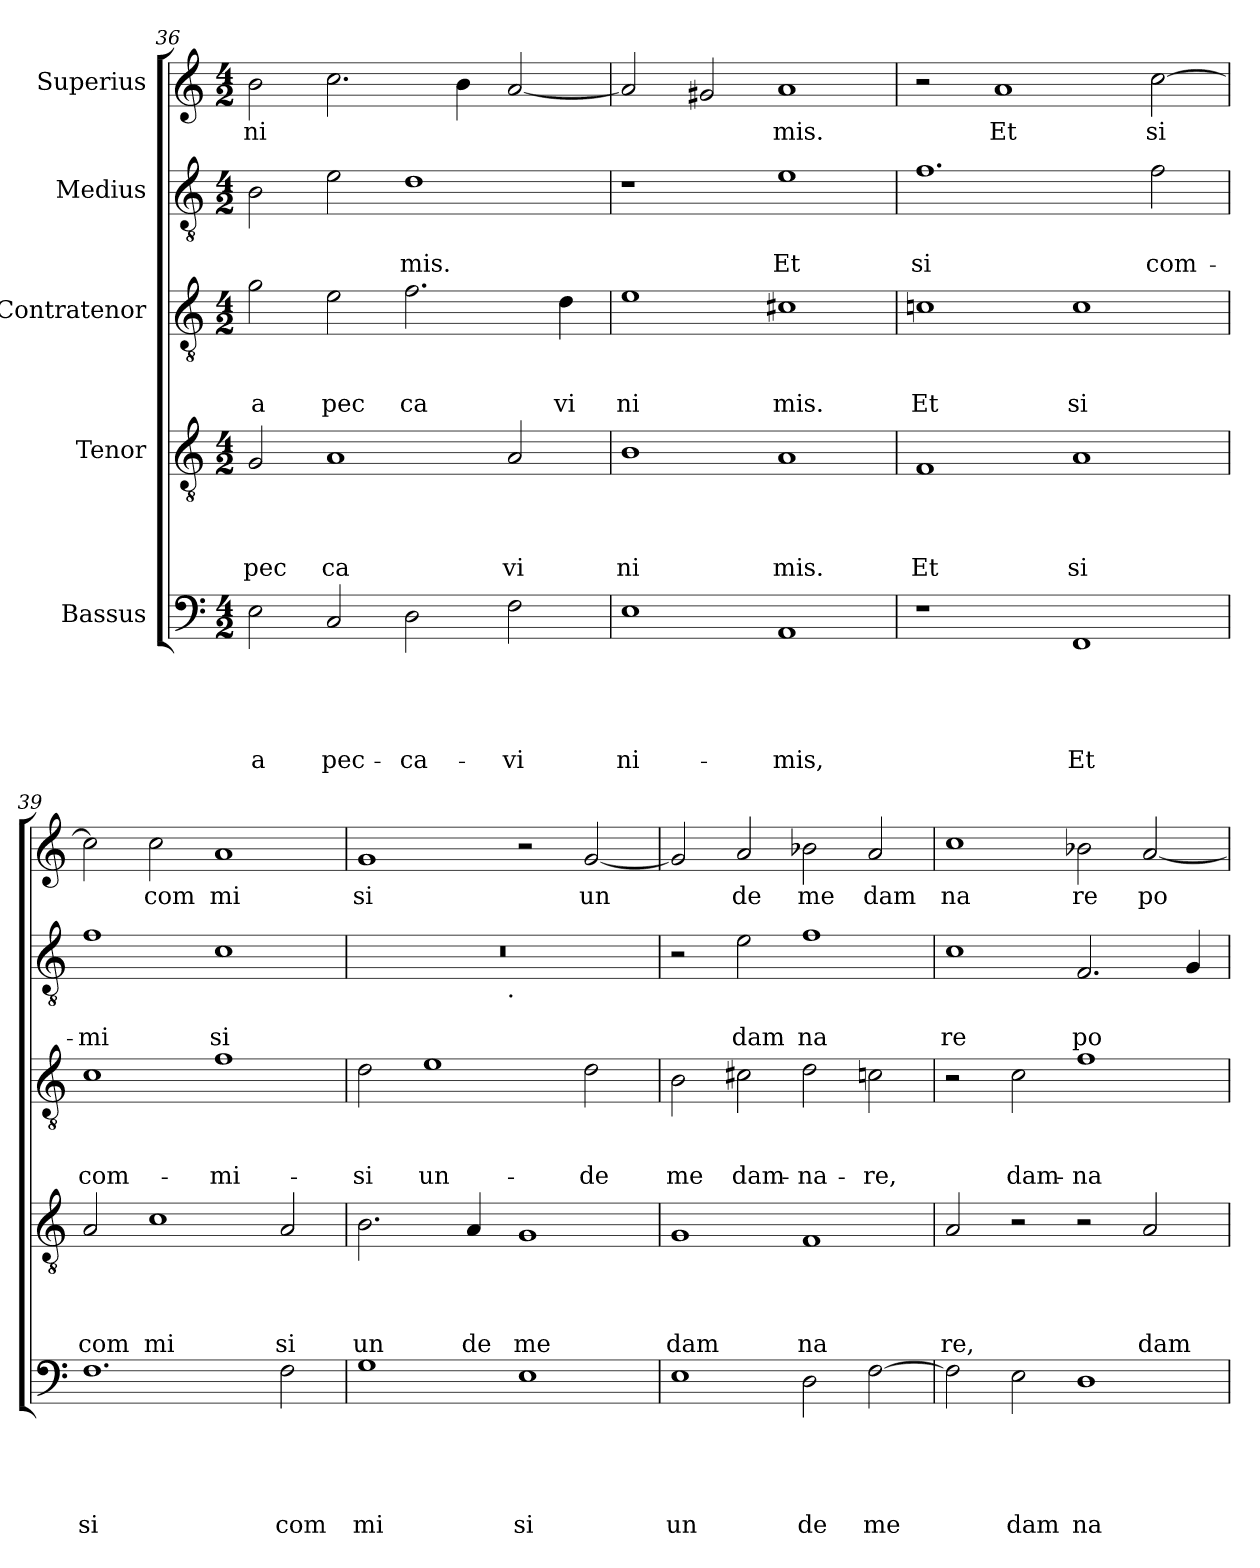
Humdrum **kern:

**kern	**text	**text	**text	**text	**text	**kern	**text	**text	**text	**text	**kern	**text	**text	**text	**kern	**text	**text	**kern	**text
*part5	*part5	*part5	*part5	*part5	*part5	*part4	*part4	*part4	*part4	*part4	*part3	*part3	*part3	*part3	*part2	*part2	*part2	*part1	*part1
*staff5	*staff5	*staff5	*staff5	*staff5	*staff5	*staff4	*staff4	*staff4	*staff4	*staff4	*staff3	*staff3	*staff3	*staff3	*staff2	*staff2	*staff2	*staff1	*staff1
*I"Bassus	*	*	*	*	*	*I"Tenor	*	*	*	*	*I"Contratenor	*	*	*	*I"Medius	*	*	*I"Superius	*
*clefF4	*	*	*	*	*	*clefGv2	*	*	*	*	*clefGv2	*	*	*	*clefGv2	*	*	*clefG2	*
*k[]	*	*	*	*	*	*k[]	*	*	*	*	*k[]	*	*	*	*k[]	*	*	*k[]	*
*C:	*	*	*	*	*	*C:	*	*	*	*	*C:	*	*	*	*C:	*	*	*C:	*
*M4/2	*	*	*	*	*	*M4/2	*	*	*	*	*M4/2	*	*	*	*M4/2	*	*	*M4/2	*
=36	=36	=36	=36	=36	=36	=36	=36	=36	=36	=36	=36	=36	=36	=36	=36	=36	=36	=36	=36
!	!	!	!	!	!LO:LY:b	!	!	!	!	!LO:LY:b	!	!	!	!LO:LY:b	!	!	!	!	!LO:LY:b
2E\	.	.	.	.	-a	2G/	.	.	.	pec	2g\	.	.	a	2B\	.	.	2b\	ni
!	!	!	!	!	!LO:LY:b	!	!	!	!	!LO:LY:b	!	!	!	!LO:LY:b	!	!	!	!	!
2C/	.	.	.	.	pec-	1A	.	.	.	ca	2e\	.	.	pec	2e\	.	.	2.cc\	.
!	!	!	!	!	!LO:LY:b	!	!	!	!	!	!	!	!	!LO:LY:b	!	!	!LO:LY:b	!	!
2D\	.	.	.	.	-ca-	.	.	.	.	.	2.f\	.	.	ca	1d	.	-mis.	.	.
.	.	.	.	.	.	.	.	.	.	.	.	.	.	.	.	.	.	4b\	.
!	!	!	!	!	!LO:LY:b	!	!	!	!	!LO:LY:b	!	!	!	!	!	!	!	!	!
2F\	.	.	.	.	-vi	2A/	.	.	.	vi	.	.	.	.	.	.	.	[<2a/	.
!	!	!	!	!	!	!	!	!	!	!	!	!	!	!LO:LY:b	!	!	!	!	!
.	.	.	.	.	.	.	.	.	.	.	4d\	.	.	vi	.	.	.	.	.
=37	=37	=37	=37	=37	=37	=37	=37	=37	=37	=37	=37	=37	=37	=37	=37	=37	=37	=37	=37
!	!	!	!	!	!LO:LY:b	!	!	!	!	!LO:LY:b	!	!	!	!LO:LY:b	!	!	!	!	!
1E	.	.	.	.	ni-	1B	.	.	.	ni	1e	.	.	ni	1r	.	.	2a/]	.
.	.	.	.	.	.	.	.	.	.	.	.	.	.	.	.	.	.	2g#X/	.
!	!	!	!	!	!LO:LY:b	!	!	!	!	!LO:LY:b	!	!	!	!LO:LY:b	!	!	!LO:LY:b	!	!LO:LY:b
1AA	.	.	.	.	-mis,	1A	.	.	.	mis.	1c#X	.	.	mis.	1e	.	Et	1a	mis.
=38	=38	=38	=38	=38	=38	=38	=38	=38	=38	=38	=38	=38	=38	=38	=38	=38	=38	=38	=38
!	!	!	!	!	!	!	!	!	!	!LO:LY:b	!	!	!	!LO:LY:b	!	!	!LO:LY:b	!	!
1r	.	.	.	.	.	1F	.	.	.	Et	1cn	.	.	Et	1.f	.	si	2r	.
!	!	!	!	!	!	!	!	!	!	!	!	!	!	!	!	!	!	!	!LO:LY:b
.	.	.	.	.	.	.	.	.	.	.	.	.	.	.	.	.	.	1a	Et
!	!	!	!	!	!LO:LY:b	!	!	!	!	!LO:LY:b	!	!	!	!LO:LY:b	!	!	!	!	!
1FF	.	.	.	.	Et	1A	.	.	.	si	1c	.	.	si	.	.	.	.	.
!	!	!	!	!	!	!	!	!	!	!	!	!	!	!	!	!	!LO:LY:b	!	!LO:LY:b
.	.	.	.	.	.	.	.	.	.	.	.	.	.	.	2f\	.	com-	[<2cc\	si
!!LO:LB:g=z
=39	=39	=39	=39	=39	=39	=39	=39	=39	=39	=39	=39	=39	=39	=39	=39	=39	=39	=39	=39
!	!	!	!	!	!LO:LY:b	!	!	!	!	!LO:LY:b	!	!	!	!LO:LY:b	!	!	!LO:LY:b	!	!
1.F	.	.	.	.	si	2A/	.	.	.	com	1c	.	.	com-	1f	.	-mi	2cc\]	.
!	!	!	!	!	!	!	!	!	!	!LO:LY:b	!	!	!	!	!	!	!	!	!LO:LY:b
.	.	.	.	.	.	1c	.	.	.	mi	.	.	.	.	.	.	.	2cc\	com
!	!	!	!	!	!	!	!	!	!	!	!	!	!	!LO:LY:b	!	!	!LO:LY:b	!	!LO:LY:b
.	.	.	.	.	.	.	.	.	.	.	1f	.	.	-mi-	1c	.	si	1a	mi
!	!	!	!	!	!LO:LY:b	!	!	!	!	!LO:LY:b	!	!	!	!	!	!	!	!	!
2F\	.	.	.	.	com	2A/	.	.	.	si	.	.	.	.	.	.	.	.	.
=40	=40	=40	=40	=40	=40	=40	=40	=40	=40	=40	=40	=40	=40	=40	=40	=40	=40	=40	=40
!	!	!	!	!	!LO:LY:b	!	!	!	!	!LO:LY:b	!	!	!	!LO:LY:b	!	!	!	!	!LO:LY:b
*	*	*	*	*	*	*	*	*	*	*	*	*	*	*	*^	*	*	*	*
1G	.	.	.	.	mi	2.B\	.	.	.	un	2d\	.	.	-si	0r	2ryy	.	.	1g	si
!	!	!	!	!	!	!	!	!	!	!	!	!	!	!LO:LY:b	!	!	!	!	!	!
.	.	.	.	.	.	.	.	.	.	.	1e	.	.	un-	.	4...ryy	.	.	.	.
!	!	!	!	!	!	!	!	!	!	!LO:LY:b	!	!	!	!	!	!	!	!	!	!
.	.	.	.	.	.	4A/	.	.	.	de	.	.	.	.	.	.	.	.	.	.
!	!	!	!	!	!	!	!	!	!	!	!	!	!	!	!	!LO:TX:b:t=.	!	!	!	!
.	.	.	.	.	.	.	.	.	.	.	.	.	.	.	.	1ryy	.	.	.	.
!	!	!	!	!	!LO:LY:b	!	!	!	!	!LO:LY:b	!	!	!	!	!	!	!	!	!	!
1E	.	.	.	.	si	1G	.	.	.	me	.	.	.	.	.	.	.	.	2r	.
!	!	!	!	!	!	!	!	!	!	!	!	!	!	!LO:LY:b	!	!	!	!	!	!LO:LY:b
.	.	.	.	.	.	.	.	.	.	.	2d\	.	.	-de	.	.	.	.	[<2g/	un
.	.	.	.	.	.	.	.	.	.	.	.	.	.	.	.	32ryy	.	.	.	.
=41	=41	=41	=41	=41	=41	=41	=41	=41	=41	=41	=41	=41	=41	=41	=41	=41	=41	=41	=41	=41
!	!	!	!	!	!LO:LY:b	!	!	!	!	!LO:LY:b	!	!	!	!LO:LY:b	!	!	!	!	!	!
*	*	*	*	*	*	*	*	*	*	*	*	*	*	*	*v	*v	*	*	*	*
1E	.	.	.	.	un	1G	.	.	.	dam	2B\	.	.	me	2r	.	.	2g/]	.
!	!	!	!	!	!	!	!	!	!	!	!	!	!	!LO:LY:b	!	!	!LO:LY:b	!	!LO:LY:b
.	.	.	.	.	.	.	.	.	.	.	2c#X\	.	.	dam-	2e\	.	dam	2a/	de
!	!	!	!	!	!LO:LY:b	!	!	!	!	!LO:LY:b	!	!	!	!LO:LY:b	!	!	!LO:LY:b	!	!LO:LY:b
2D\	.	.	.	.	de	1F	.	.	.	na	2d\	.	.	-na-	1f	.	na	2b-X\	me
!	!	!	!	!	!LO:LY:b	!	!	!	!	!	!	!	!	!LO:LY:b	!	!	!	!	!LO:LY:b
[>2F\	.	.	.	.	me	.	.	.	.	.	2cn\	.	.	-re,	.	.	.	2a/	dam
=42	=42	=42	=42	=42	=42	=42	=42	=42	=42	=42	=42	=42	=42	=42	=42	=42	=42	=42	=42
!	!	!	!	!	!	!	!	!	!	!LO:LY:b	!	!	!	!	!	!	!LO:LY:b	!	!LO:LY:b
2F\]	.	.	.	.	.	2A/	.	.	.	re,	2r	.	.	.	1c	.	re	1cc	na
!	!	!	!	!	!LO:LY:b	!	!	!	!	!	!	!	!	!LO:LY:b	!	!	!	!	!
2E\	.	.	.	.	dam	2r	.	.	.	.	2c\	.	.	dam-	.	.	.	.	.
!	!	!	!	!	!LO:LY:b	!	!	!	!	!	!	!	!	!LO:LY:b	!	!	!LO:LY:b	!	!LO:LY:b
1D	.	.	.	.	na	2r	.	.	.	.	1f	.	.	-na-	2.F/	.	po	2b-X\	re
!	!	!	!	!	!	!	!	!	!	!LO:LY:b	!	!	!	!	!	!	!	!	!LO:LY:b
.	.	.	.	.	.	2A/	.	.	.	dam	.	.	.	.	.	.	.	[<2a/	po
.	.	.	.	.	.	.	.	.	.	.	.	.	.	.	4G/	.	.	.	.
=	=	=	=	=	=	=	=	=	=	=	=	=	=	=	=	=	=	=	=
*-	*-	*-	*-	*-	*-	*-	*-	*-	*-	*-	*-	*-	*-	*-	*-	*-	*-	*-	*-
